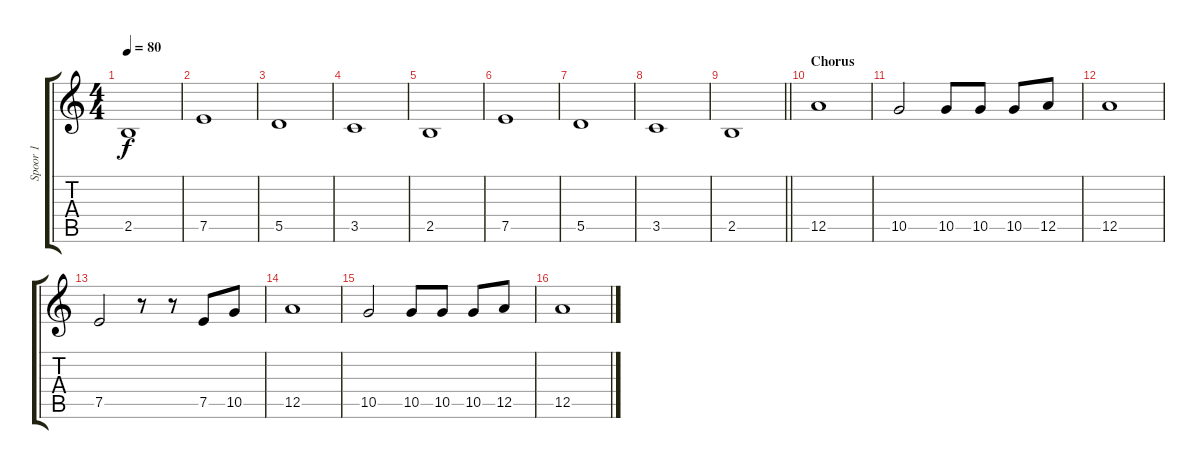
\track ("Spoor 1" "Spoor 1") {instrument acousticbass}
\staff {score tabs}
\tuning (E4 B3 G3 D3 A2 E2) {hide}
\ts (4 4)
\tempo 80
\clef g2
\ks c
2.5.1{dy f} |
7.5.1 |
5.5.1 |
3.5.1 |
2.5.1 |
7.5.1 |
5.5.1 |
3.5.1 |
\barLineRight lightlight
2.5.1 |
\section ("" "Chorus")
12.5.1 |
10.5.2 10.5.8 10.5.8 10.5.8 12.5.8 |
12.5.1 |
7.5.2 r.8 r.8 7.5.8 10.5.8 |
12.5.1 |
10.5.2 10.5.8 10.5.8 10.5.8 12.5.8 |
12.5.1
